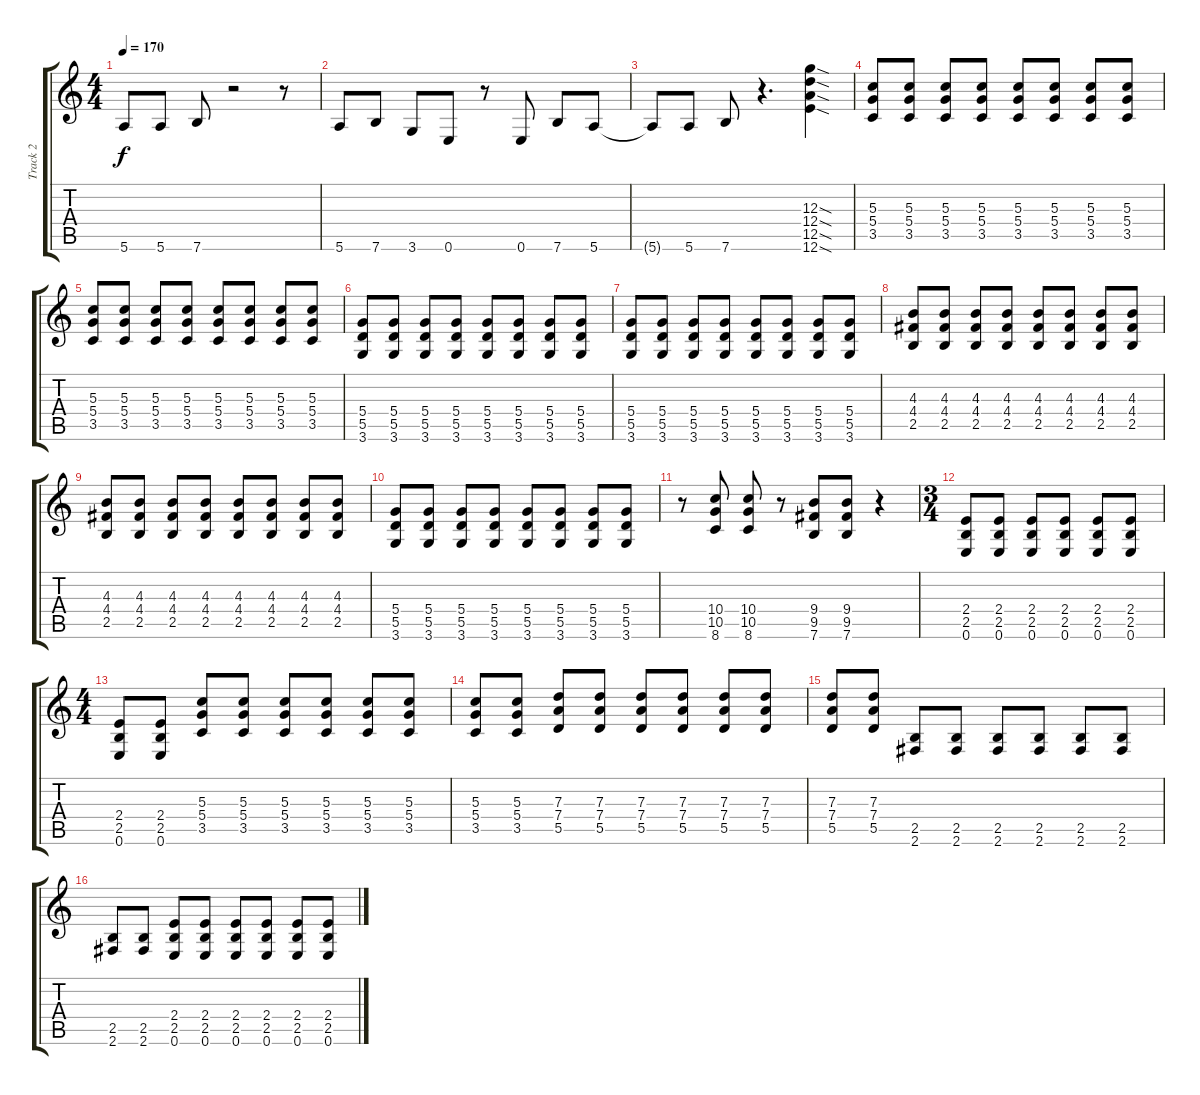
\track ("Track 2" "Track 2") {mute instrument overdrivenguitar}
\staff {score tabs}
\tuning (E4 B3 G3 D3 A2 E2) {hide}
\ts (4 4)
\tempo 170
\clef g2
\ks c
5.6{t}.8{dy f} 5.6.8 7.6.8 r.2 r.8 |
5.6.8 7.6.8 3.6.8 0.6.8 r.8 0.6.8 7.6.8 5.6.8 |
5.6{t}.8 5.6.8 7.6.8 r.4{d} (12.3{sod} 12.4{sod} 12.5{sod} 12.6{sod}).4 |
(5.3 5.4 3.5).8 (5.3 5.4 3.5).8 (5.3 5.4 3.5).8 (5.3 5.4 3.5).8 (5.3 5.4 3.5).8 (5.3 5.4 3.5).8 (5.3 5.4 3.5).8 (5.3 5.4 3.5).8 |
(5.3 5.4 3.5).8 (5.3 5.4 3.5).8 (5.3 5.4 3.5).8 (5.3 5.4 3.5).8 (5.3 5.4 3.5).8 (5.3 5.4 3.5).8 (5.3 5.4 3.5).8 (5.3 5.4 3.5).8 |
(5.4 5.5 3.6).8 (5.4 5.5 3.6).8 (5.4 5.5 3.6).8 (5.4 5.5 3.6).8 (5.4 5.5 3.6).8 (5.4 5.5 3.6).8 (5.4 5.5 3.6).8 (5.4 5.5 3.6).8 |
(5.4 5.5 3.6).8 (5.4 5.5 3.6).8 (5.4 5.5 3.6).8 (5.4 5.5 3.6).8 (5.4 5.5 3.6).8 (5.4 5.5 3.6).8 (5.4 5.5 3.6).8 (5.4 5.5 3.6).8 |
(4.3 4.4 2.5).8 (4.3 4.4 2.5).8 (4.3 4.4 2.5).8 (4.3 4.4 2.5).8 (4.3 4.4 2.5).8 (4.3 4.4 2.5).8 (4.3 4.4 2.5).8 (4.3 4.4 2.5).8 |
(4.3 4.4 2.5).8 (4.3 4.4 2.5).8 (4.3 4.4 2.5).8 (4.3 4.4 2.5).8 (4.3 4.4 2.5).8 (4.3 4.4 2.5).8 (4.3 4.4 2.5).8 (4.3 4.4 2.5).8 |
(5.4 5.5 3.6).8 (5.4 5.5 3.6).8 (5.4 5.5 3.6).8 (5.4 5.5 3.6).8 (5.4 5.5 3.6).8 (5.4 5.5 3.6).8 (5.4 5.5 3.6).8 (5.4 5.5 3.6).8 |
r.8 (10.4 10.5 8.6).8 (10.4 10.5 8.6).8 r.8 (9.4 9.5 7.6).8 (9.4 9.5 7.6).8 r.4 |
\ts (3 4)
(2.4 2.5 0.6).8 (2.4 2.5 0.6).8 (2.4 2.5 0.6).8 (2.4 2.5 0.6).8 (2.4 2.5 0.6).8 (2.4 2.5 0.6).8 |
\ts (4 4)
(2.4 2.5 0.6).8 (2.4 2.5 0.6).8 (5.3 5.4 3.5).8 (5.3 5.4 3.5).8 (5.3 5.4 3.5).8 (5.3 5.4 3.5).8 (5.3 5.4 3.5).8 (5.3 5.4 3.5).8 |
(5.3 5.4 3.5).8 (5.3 5.4 3.5).8 (7.3 7.4 5.5).8 (7.3 7.4 5.5).8 (7.3 7.4 5.5).8 (7.3 7.4 5.5).8 (7.3 7.4 5.5).8 (7.3 7.4 5.5).8 |
(7.3 7.4 5.5).8 (7.3 7.4 5.5).8 (2.5 2.6).8 (2.5 2.6).8 (2.5 2.6).8 (2.5 2.6).8 (2.5 2.6).8 (2.5 2.6).8 |
(2.5 2.6).8 (2.5 2.6).8 (2.4 2.5 0.6).8 (2.4 2.5 0.6).8 (2.4 2.5 0.6).8 (2.4 2.5 0.6).8 (2.4 2.5 0.6).8 (2.4 2.5 0.6).8
